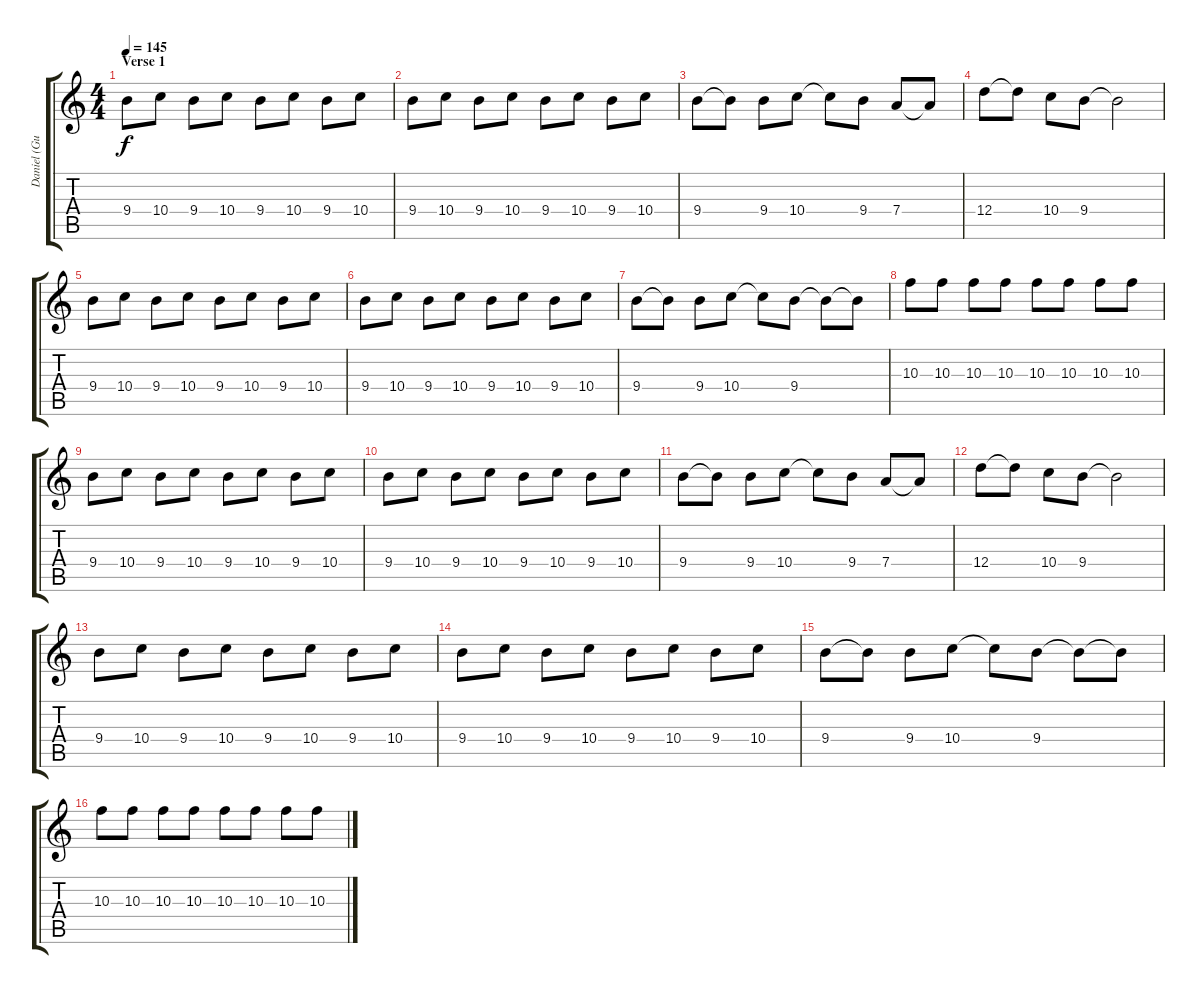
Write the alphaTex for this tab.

\track ("Daniel (Guitar)" "Daniel (Gu") {instrument distortionguitar}
\staff {score tabs}
\tuning (E4 B3 G3 D3 A2 E2) {hide}
\ts (4 4)
\section ("" "Verse 1")
\tempo 145
\clef g2
\ks c
9.4.8{dy f} 10.4.8 9.4.8 10.4.8 9.4.8 10.4.8 9.4.8 10.4.8 |
9.4.8 10.4.8 9.4.8 10.4.8 9.4.8 10.4.8 9.4.8 10.4.8 |
9.4.8 9.4{t}.8 9.4.8 10.4.8 10.4{t}.8 9.4.8 7.4.8 7.4{t}.8 |
12.4.8 12.4{t}.8 10.4.8 9.4.8 9.4{t}.2 |
9.4.8 10.4.8 9.4.8 10.4.8 9.4.8 10.4.8 9.4.8 10.4.8 |
9.4.8 10.4.8 9.4.8 10.4.8 9.4.8 10.4.8 9.4.8 10.4.8 |
9.4.8 9.4{t}.8 9.4.8 10.4.8 10.4{t}.8 9.4.8 9.4{t}.8 9.4{t}.8 |
10.3.8 10.3.8 10.3.8 10.3.8 10.3.8 10.3.8 10.3.8 10.3.8 |
9.4.8 10.4.8 9.4.8 10.4.8 9.4.8 10.4.8 9.4.8 10.4.8 |
9.4.8 10.4.8 9.4.8 10.4.8 9.4.8 10.4.8 9.4.8 10.4.8 |
9.4.8 9.4{t}.8 9.4.8 10.4.8 10.4{t}.8 9.4.8 7.4.8 7.4{t}.8 |
12.4.8 12.4{t}.8 10.4.8 9.4.8 9.4{t}.2 |
9.4.8 10.4.8 9.4.8 10.4.8 9.4.8 10.4.8 9.4.8 10.4.8 |
9.4.8 10.4.8 9.4.8 10.4.8 9.4.8 10.4.8 9.4.8 10.4.8 |
9.4.8 9.4{t}.8 9.4.8 10.4.8 10.4{t}.8 9.4.8 9.4{t}.8 9.4{t}.8 |
10.3.8 10.3.8 10.3.8 10.3.8 10.3.8 10.3.8 10.3.8 10.3.8
